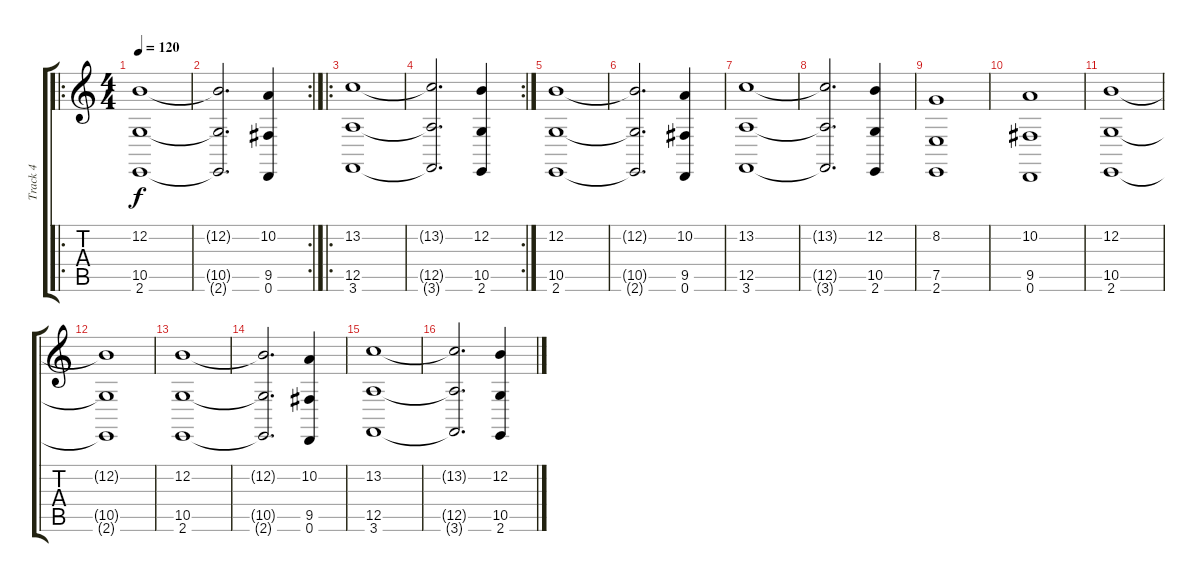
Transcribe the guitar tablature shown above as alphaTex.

\track ("Track 4" "Track 4") {instrument stringensemble1}
\staff {score tabs}
\tuning (E4 B3 G3 D3 A2 D2) {hide}
\ro
\ts (4 4)
\tempo 120
\clef g2
\ks c
(12.2 10.5 2.6).1{dy f} |
\rc 2
(12.2{t} 10.5{t} 2.6{t}).2{d} (10.2 9.5 0.6).4 |
\ro
(13.2 12.5 3.6).1 |
\rc 2
(13.2{t} 12.5{t} 3.6{t}).2{d} (12.2 10.5 2.6).4 |
(12.2 10.5 2.6).1 |
(12.2{t} 10.5{t} 2.6{t}).2{d} (10.2 9.5 0.6).4 |
(13.2 12.5 3.6).1 |
(13.2{t} 12.5{t} 3.6{t}).2{d} (12.2 10.5 2.6).4 |
(8.2 7.5 2.6).1 |
(10.2 9.5 0.6).1 |
(12.2 10.5 2.6).1 |
(12.2{t} 10.5{t} 2.6{t}).1 |
(12.2 10.5 2.6).1 |
(12.2{t} 10.5{t} 2.6{t}).2{d} (10.2 9.5 0.6).4 |
(13.2 12.5 3.6).1 |
(13.2{t} 12.5{t} 3.6{t}).2{d} (12.2 10.5 2.6).4
